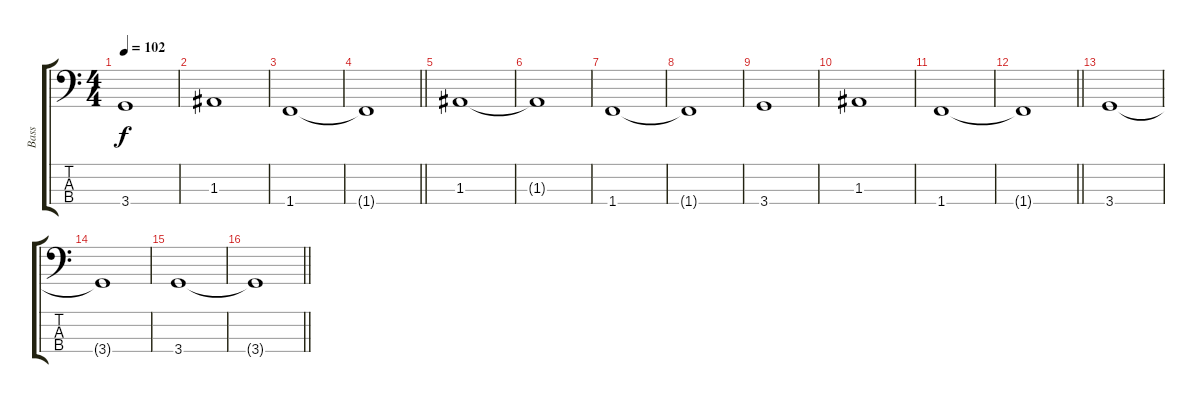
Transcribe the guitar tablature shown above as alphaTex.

\track ("Bass" "Bass") {instrument electricbassfinger}
\staff {score tabs}
\tuning (G2 D2 A1 E1) {hide}
\ts (4 4)
\tempo 102
\clef f4
\ks c
3.4.1{dy f} |
1.3.1 |
1.4.1 |
\barLineRight lightlight
1.4{t}.1 |
1.3.1 |
1.3{t}.1 |
1.4.1 |
1.4{t}.1 |
3.4.1 |
1.3.1 |
1.4.1 |
\barLineRight lightlight
1.4{t}.1 |
3.4.1 |
3.4{t}.1 |
3.4.1 |
\barLineRight lightlight
3.4{t}.1
